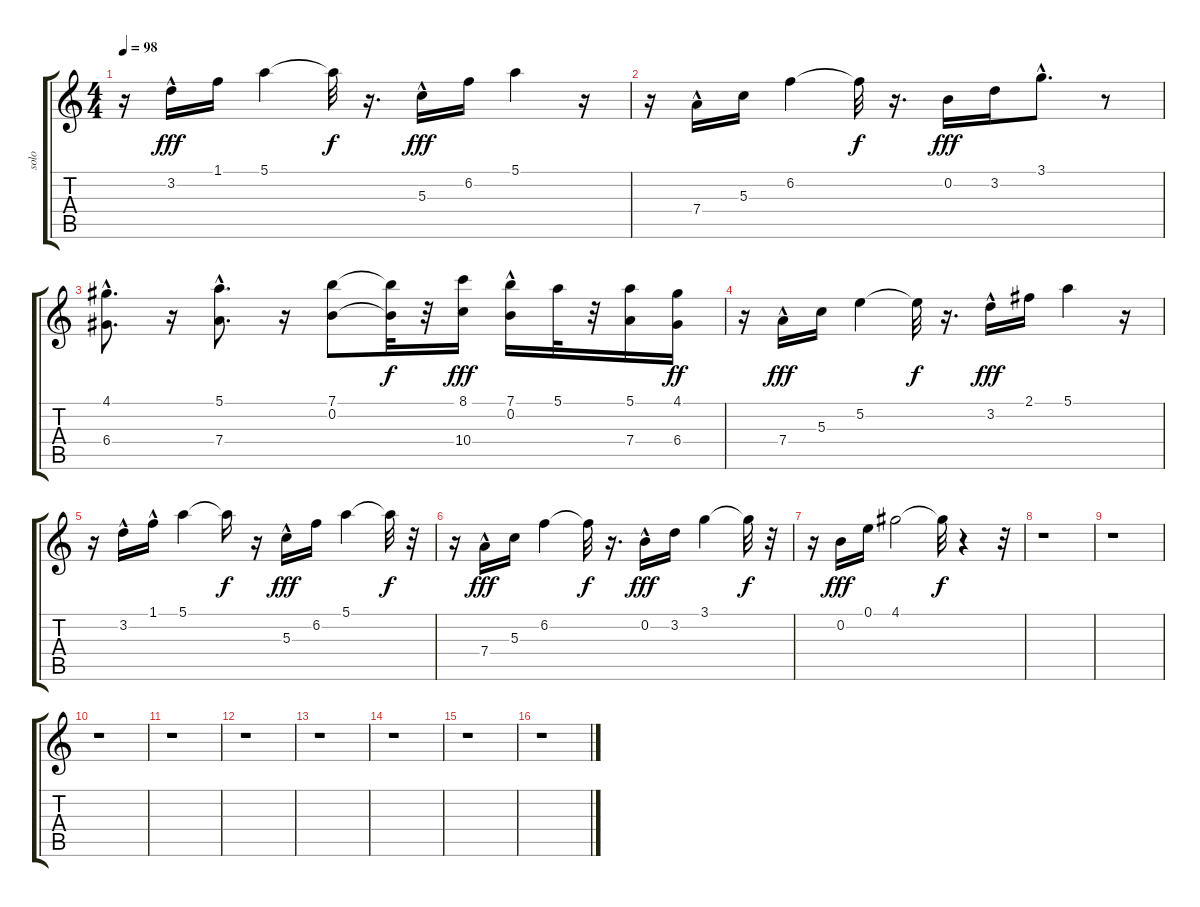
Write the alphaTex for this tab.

\track ("solo" "solo") {instrument electricguitarclean}
\staff {score tabs}
\tuning (E4 B3 G3 D3 A2 E2) {hide}
\ts (4 4)
\tempo 98
\clef g2
\ks c
r.16{dy f} 3.2{hac}.16{dy fff} 1.1.16 5.1.4 5.1{t}.32{dy f} r.16{d} 5.3{hac}.16{dy fff} 6.2.16 5.1.4 r.16 |
r.16 7.4{hac}.16 5.3.16 6.2.4 6.2{t}.32{dy f} r.16{d} 0.2.16{dy fff} 3.2.16 3.1{hac}.8{d} r.8 |
(4.1{hac} 6.4{hac}).8{d} r.16 (5.1{hac} 7.4).8{d} r.16 (7.1 0.2).8 (7.1{t} 0.2{t}).32{dy f} r.32 (8.1 10.4).16{dy fff} (7.1 0.2{hac}).16 5.1.32 r.32 (5.1 7.4).16 (4.1 6.4).16{dy ff} |
r.16 7.4{hac}.16{dy fff} 5.3.16 5.2.4 5.2{t}.32{dy f} r.16{d} 3.2{hac}.16{dy fff} 2.1.16 5.1.4 r.16 |
r.16 3.2{hac}.16 1.1{hac}.16 5.1.4 5.1{t}.16{dy f} r.16 5.3{hac}.16{dy fff} 6.2.16 5.1.4 5.1{t}.32{dy f} r.32 |
r.16 7.4{hac}.16{dy fff} 5.3.16 6.2.4 6.2{t}.32{dy f} r.16{d} 0.2{hac}.16{dy fff} 3.2.16 3.1.4 3.1{t}.32{dy f} r.32 |
r.16 0.2.16{dy fff} 0.1.16 4.1.2 4.1{t}.32{dy f} r.4 r.32 |
r.1 |
r.1 |
r.1 |
r.1 |
r.1 |
r.1 |
r.1 |
r.1 |
r.1
